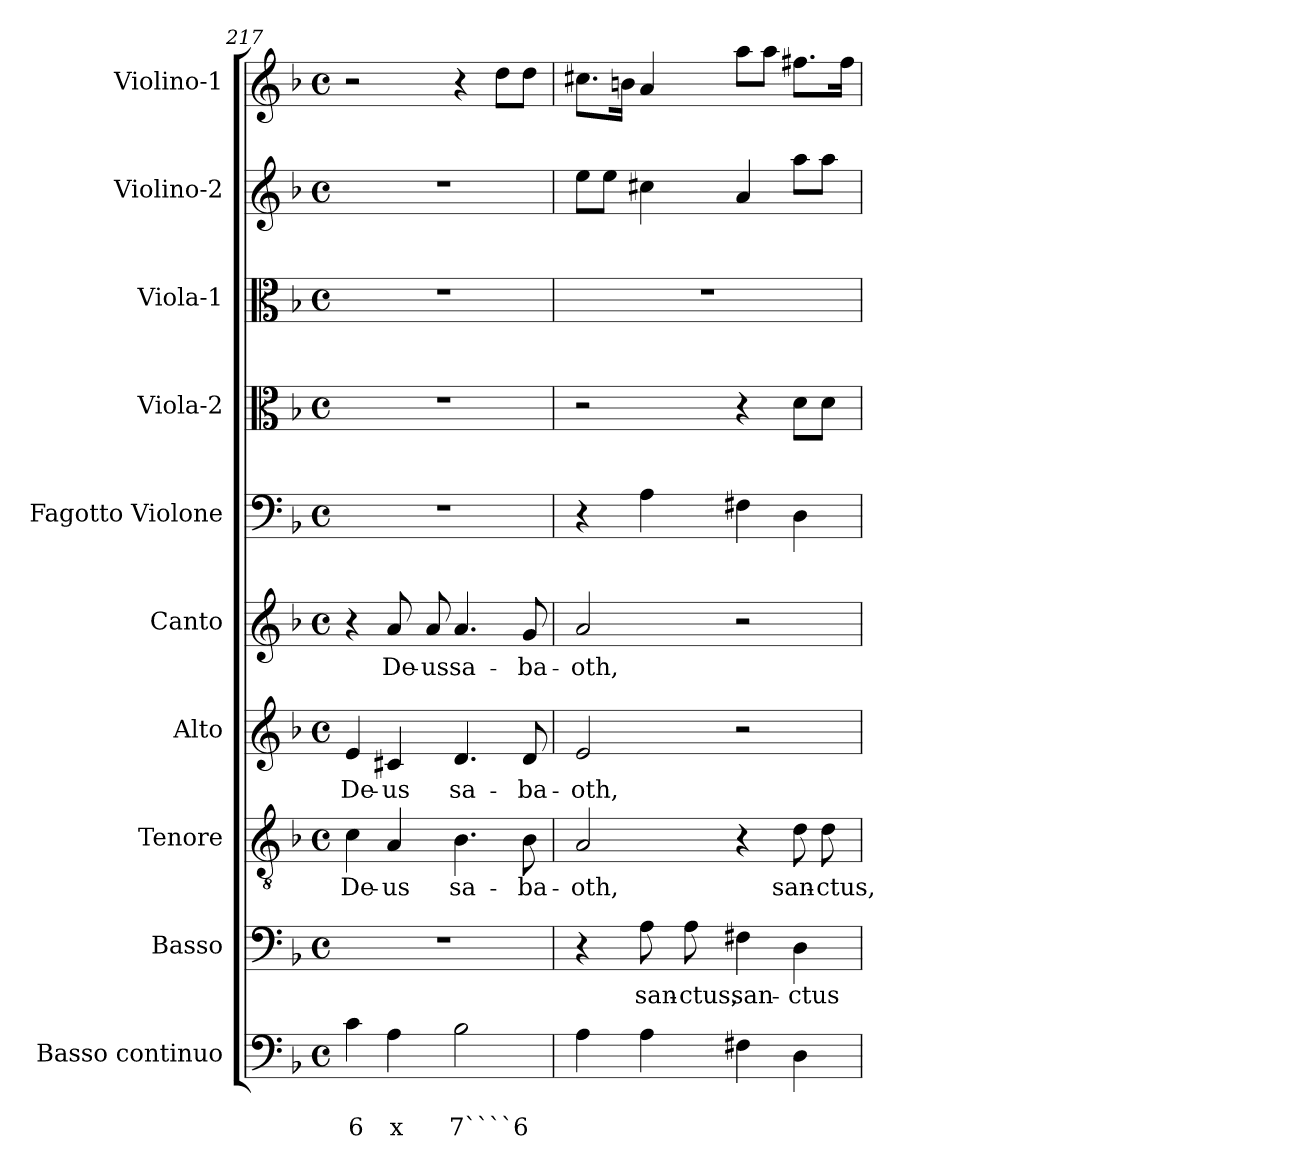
**kern	**text	**text	**kern	**text	**kern	**text	**kern	**text	**kern	**text	**kern	**kern	**kern	**kern	**kern
*part10	*part10	*part10	*part9	*part9	*part8	*part8	*part7	*part7	*part6	*part6	*part5	*part4	*part3	*part2	*part1
*staff10	*staff10	*staff10	*staff9	*staff9	*staff8	*staff8	*staff7	*staff7	*staff6	*staff6	*staff5	*staff4	*staff3	*staff2	*staff1
*I"Basso continuo	*	*	*I"Basso	*	*I"Tenore	*	*I"Alto	*	*I"Canto	*	*I"Fagotto Violone	*I"Viola-2	*I"Viola-1	*I"Violino-2	*I"Violino-1
!!LO:PB:g=z
*clefF4	*	*	*clefF4	*	*clefGv2	*	*clefG2	*	*clefG2	*	*clefF4	*clefC3	*clefC3	*clefG2	*clefG2
*k[b-]	*	*	*k[b-]	*	*k[b-]	*	*k[b-]	*	*k[b-]	*	*k[b-]	*k[b-]	*k[b-]	*k[b-]	*k[b-]
*F:	*	*	*F:	*	*F:	*	*F:	*	*F:	*	*F:	*F:	*F:	*F:	*F:
*M4/4	*	*	*M4/4	*	*M4/4	*	*M4/4	*	*M4/4	*	*M4/4	*M4/4	*M4/4	*M4/4	*M4/4
*met(c)	*	*	*met(c)	*	*met(c)	*	*met(c)	*	*met(c)	*	*met(c)	*met(c)	*met(c)	*met(c)	*met(c)
=217	=217	=217	=217	=217	=217	=217	=217	=217	=217	=217	=217	=217	=217	=217	=217
!	!	!LO:LY:b	!	!	!	!	!	!	!	!	!	!	!	!	!
!	!	!	!	!	!	!LO:LY:b	!	!	!	!	!	!	!	!	!
!	!	!	!	!	!	!	!	!LO:LY:b	!	!	!	!	!	!	!
4c\	.	6	1r	.	4c\	De-	4e/	De-	4r	.	1r	1r	1r	1r	2r
!	!	!LO:LY:b	!	!	!	!	!	!	!	!	!	!	!	!	!
!	!	!	!	!	!	!LO:LY:b	!	!	!	!	!	!	!	!	!
!	!	!	!	!	!	!	!	!LO:LY:b	!	!	!	!	!	!	!
!	!	!	!	!	!	!	!	!	!	!LO:LY:b	!	!	!	!	!
4A\	.	x	.	.	4A/	-us	4c#X/	-us	8a/	De-	.	.	.	.	.
!	!	!	!	!	!	!	!	!	!	!LO:LY:b	!	!	!	!	!
.	.	.	.	.	.	.	.	.	8a/	-us	.	.	.	.	.
!	!	!LO:LY:b	!	!	!	!	!	!	!	!	!	!	!	!	!
!	!	!	!	!	!	!LO:LY:b	!	!	!	!	!	!	!	!	!
!	!	!	!	!	!	!	!	!LO:LY:b	!	!	!	!	!	!	!
!	!	!	!	!	!	!	!	!	!	!LO:LY:b	!	!	!	!	!
2B-\	.	7````6	.	.	4.B-\	sa-	4.d/	sa-	4.a/	sa-	.	.	.	.	4r
.	.	.	.	.	.	.	.	.	.	.	.	.	.	.	8dd\L
!	!	!	!	!	!	!LO:LY:b	!	!	!	!	!	!	!	!	!
!	!	!	!	!	!	!	!	!LO:LY:b	!	!	!	!	!	!	!
!	!	!	!	!	!	!	!	!	!	!LO:LY:b	!	!	!	!	!
.	.	.	.	.	8B-\	-ba-	8d/	-ba-	8g/	-ba-	.	.	.	.	8dd\J
=218	=218	=218	=218	=218	=218	=218	=218	=218	=218	=218	=218	=218	=218	=218	=218
!	!	!	!	!	!	!LO:LY:b	!	!	!	!	!	!	!	!	!
!	!	!	!	!	!	!	!	!LO:LY:b	!	!	!	!	!	!	!
!	!	!	!	!	!	!	!	!	!	!LO:LY:b	!	!	!	!	!
4A\	.	.	4r	.	2A/	-oth,	2e/	-oth,	2a/	-oth,	4r	2r	1r	8ee\L	8.cc#X\L
.	.	.	.	.	.	.	.	.	.	.	.	.	.	8ee\J	.
.	.	.	.	.	.	.	.	.	.	.	.	.	.	.	16bn\Jk
!	!	!	!	!LO:LY:b	!	!	!	!	!	!	!	!	!	!	!
4A\	.	.	8A\	san-	.	.	.	.	.	.	4A\	.	.	4cc#X\	4a/
!	!	!	!	!LO:LY:b	!	!	!	!	!	!	!	!	!	!	!
.	.	.	8A\	-ctus,	.	.	.	.	.	.	.	.	.	.	.
!	!	!	!	!LO:LY:b	!	!	!	!	!	!	!	!	!	!	!
4F#X\	.	.	4F#X\	san-	4r	.	2r	.	2r	.	4F#X\	4r	.	4a/	8aa\L
.	.	.	.	.	.	.	.	.	.	.	.	.	.	.	8aa\J
!	!	!	!	!LO:LY:b	!	!	!	!	!	!	!	!	!	!	!
!	!	!	!	!	!	!LO:LY:b	!	!	!	!	!	!	!	!	!
4D\	.	.	4D\	-ctus	8d\	san-	.	.	.	.	4D\	8d\L	.	8aa\L	8.ff#X\L
!	!	!	!	!	!	!LO:LY:b	!	!	!	!	!	!	!	!	!
.	.	.	.	.	8d\	-ctus,	.	.	.	.	.	8d\J	.	8aa\J	.
.	.	.	.	.	.	.	.	.	.	.	.	.	.	.	16ff#\Jk
=	=	=	=	=	=	=	=	=	=	=	=	=	=	=	=
*-	*-	*-	*-	*-	*-	*-	*-	*-	*-	*-	*-	*-	*-	*-	*-
